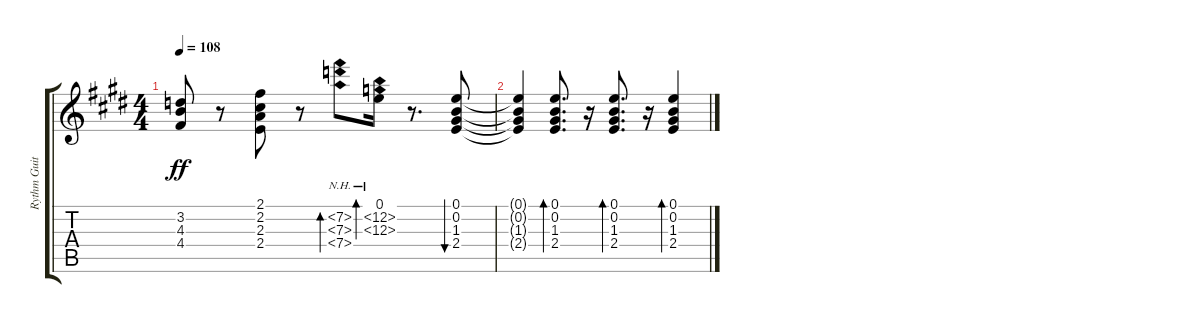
\track ("Rythm Guitar-right" "Rythm Guit") {instrument electricguitarjazz}
\staff {score tabs}
\tuning (E4 B3 G3 D3 A2 E2) {hide}
\ts (4 4)
\tempo 108
\clef g2
\ks e
(3.2 4.3 4.4).8{dy ff} r.8 (2.1 2.2 2.3 2.4).8 r.8 (7.2{nh} 7.3{nh} 7.4{nh}).8{bd 120} (0.1 0.2{nh} 0.3{nh}).16{bd 120} r.8{d} (0.1 0.2 1.3 2.4).8{bu 120} |
(0.1{t} 0.2{t} 1.3{t} 2.4{t}).4 (0.1 0.2 1.3 2.4).8{d bd 120} r.16 (0.1 0.2 1.3 2.4).8{d bd 120} r.16 (0.1 0.2 1.3 2.4).4{bd 120}
